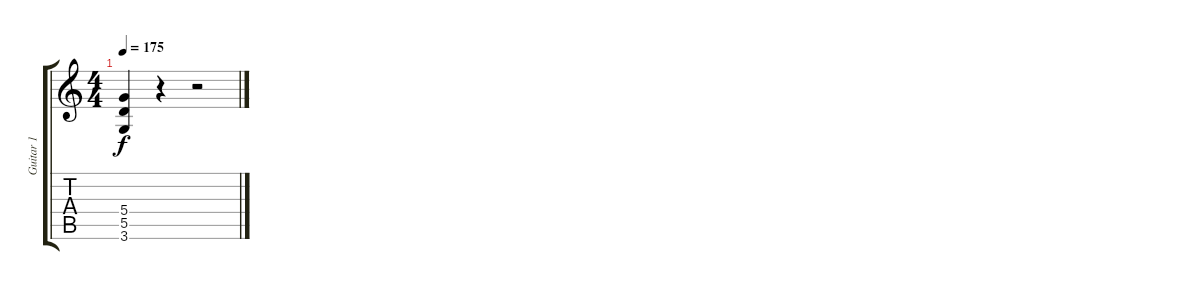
\track ("Guitar 1" "Guitar 1") {instrument overdrivenguitar}
\staff {score tabs}
\tuning (E4 B3 G3 D3 A2 E2) {hide}
\ts (4 4)
\tempo 175
\clef g2
\ks c
(5.4 5.5 3.6).4{dy f} r.4 r.2
